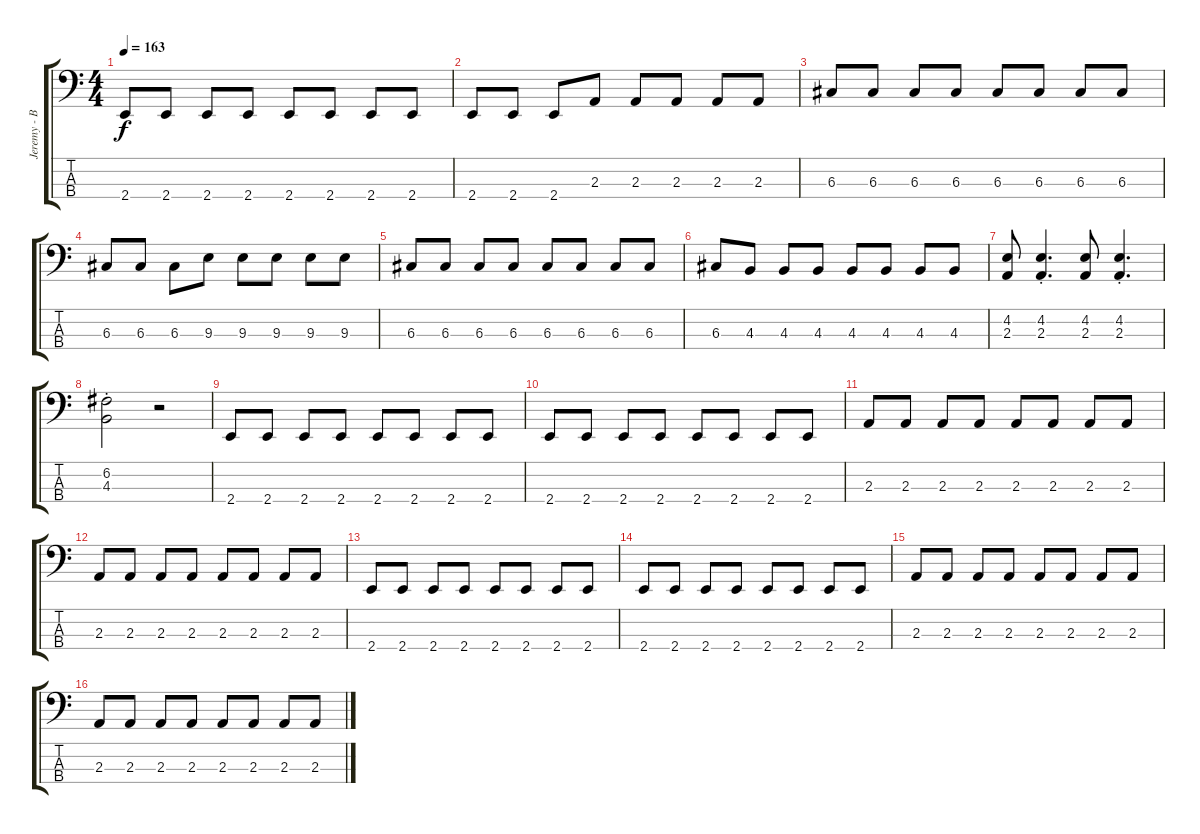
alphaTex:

\track ("Jeremy - Bass" "Jeremy - B") {instrument electricbasspick}
\staff {score tabs}
\tuning (F2 C2 G1 D1) {hide}
\ts (4 4)
\tempo 163
\clef f4
\ks c
2.4.8{dy f} 2.4.8 2.4.8 2.4.8 2.4.8 2.4.8 2.4.8 2.4.8 |
2.4.8 2.4.8 2.4.8 2.3.8 2.3.8 2.3.8 2.3.8 2.3.8 |
6.3.8 6.3.8 6.3.8 6.3.8 6.3.8 6.3.8 6.3.8 6.3.8 |
6.3.8 6.3.8 6.3.8 9.3.8 9.3.8 9.3.8 9.3.8 9.3.8 |
6.3.8 6.3.8 6.3.8 6.3.8 6.3.8 6.3.8 6.3.8 6.3.8 |
6.3.8 4.3.8 4.3.8 4.3.8 4.3.8 4.3.8 4.3.8 4.3.8 |
(4.2 2.3).8 (4.2{st} 2.3{st}).4{d} (4.2 2.3).8 (4.2{st} 2.3{st}).4{d} |
(6.2{st} 4.3{st}).2 r.2 |
2.4.8 2.4.8 2.4.8 2.4.8 2.4.8 2.4.8 2.4.8 2.4.8 |
2.4.8 2.4.8 2.4.8 2.4.8 2.4.8 2.4.8 2.4.8 2.4.8 |
2.3.8 2.3.8 2.3.8 2.3.8 2.3.8 2.3.8 2.3.8 2.3.8 |
2.3.8 2.3.8 2.3.8 2.3.8 2.3.8 2.3.8 2.3.8 2.3.8 |
2.4.8 2.4.8 2.4.8 2.4.8 2.4.8 2.4.8 2.4.8 2.4.8 |
2.4.8 2.4.8 2.4.8 2.4.8 2.4.8 2.4.8 2.4.8 2.4.8 |
2.3.8 2.3.8 2.3.8 2.3.8 2.3.8 2.3.8 2.3.8 2.3.8 |
2.3.8 2.3.8 2.3.8 2.3.8 2.3.8 2.3.8 2.3.8 2.3.8
